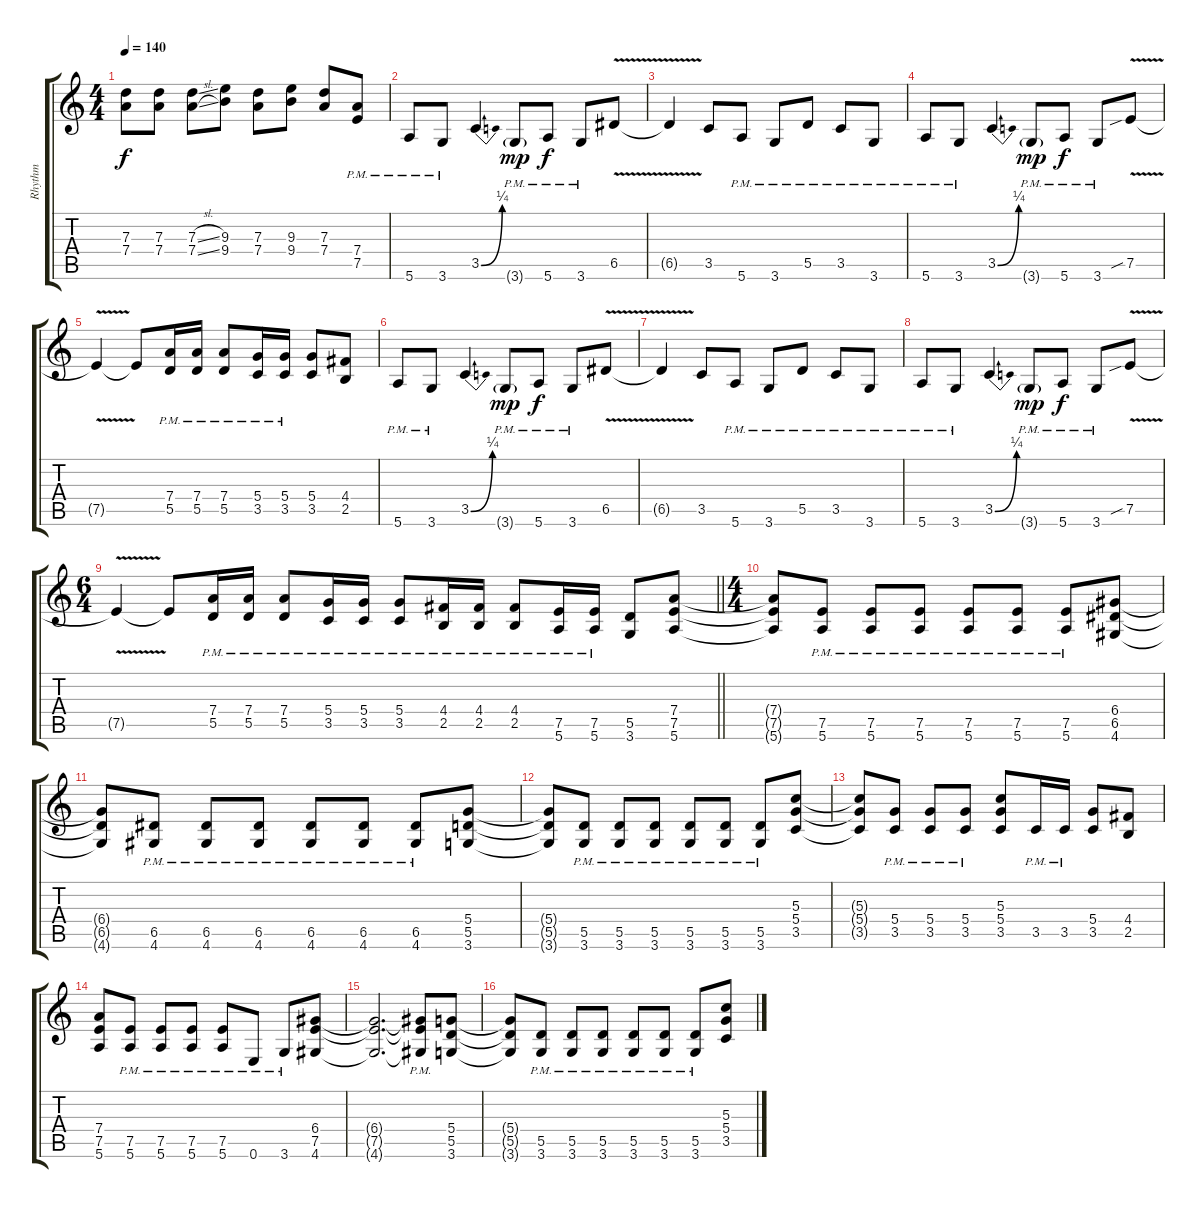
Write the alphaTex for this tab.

\track ("Rhythm" "Rhythm") {instrument overdrivenguitar}
\staff {score tabs}
\tuning (E4 B3 G3 D3 A2 E2) {hide}
\ts (4 4)
\tempo 140
\clef g2
\ks c
(7.3 7.4).8{dy f} (7.3 7.4).8 (7.3{sl} 7.4{sl}).8 (9.3 9.4).8 (7.3 7.4).8 (9.3 9.4).8 (7.3 7.4).8 (7.4{pm} 7.5{pm}).8 |
5.6{pm}.8 3.6{pm}.8 3.5{be (bend 0 0 60 1)}.4 3.6{g pm}.8{dy mp} 5.6{pm}.8{dy f} 3.6{pm}.8 6.5{v}.8 |
6.5{v t}.4 3.5.8 5.6{pm}.8 3.6{pm}.8 5.5{pm}.8 3.5{pm}.8 3.6{pm}.8 |
5.6{pm}.8 3.6{pm}.8 3.5{be (bend 0 0 60 1)}.4 3.6{g pm}.8{dy mp} 5.6{pm}.8{dy f} 3.6{pm}.8 7.5{v sib}.8 |
7.5{t}.4 7.5{t}.8 (7.4{pm} 5.5{pm}).16 (7.4{pm} 5.5{pm}).16 (7.4{pm} 5.5{pm}).8 (5.4{pm} 3.5{pm}).16 (5.4{pm} 3.5{pm}).16 (5.4 3.5).8 (4.4 2.5).8 |
5.6{pm}.8 3.6{pm}.8 3.5{be (bend 0 0 60 1)}.4 3.6{g pm}.8{dy mp} 5.6{pm}.8{dy f} 3.6{pm}.8 6.5{v}.8 |
6.5{v t}.4 3.5.8 5.6{pm}.8 3.6{pm}.8 5.5{pm}.8 3.5{pm}.8 3.6{pm}.8 |
5.6{pm}.8 3.6{pm}.8 3.5{be (bend 0 0 60 1)}.4 3.6{g pm}.8{dy mp} 5.6{pm}.8{dy f} 3.6{pm}.8 7.5{v sib}.8 |
\ts (6 4)
\barLineRight lightlight
7.5{t}.4 7.5{t}.8 (7.4{pm} 5.5{pm}).16 (7.4{pm} 5.5{pm}).16 (7.4{pm} 5.5{pm}).8 (5.4{pm} 3.5{pm}).16 (5.4{pm} 3.5{pm}).16 (5.4{pm} 3.5{pm}).8 (4.4{pm} 2.5{pm}).16 (4.4{pm} 2.5{pm}).16 (4.4{pm} 2.5{pm}).8 (7.5{pm} 5.6).16 (7.5{pm} 5.6).16 (5.5 3.6).8 (7.4 7.5 5.6).8 |
\ts (4 4)
(7.4{t} 7.5{t} 5.6{t}).8 (7.5{pm} 5.6{pm}).8 (7.5{pm} 5.6{pm}).8 (7.5{pm} 5.6{pm}).8 (7.5{pm} 5.6{pm}).8 (7.5{pm} 5.6{pm}).8 (7.5{pm} 5.6{pm}).8 (6.4 6.5 4.6).8 |
(6.4{t} 6.5{t} 4.6{t}).8 (6.5{pm} 4.6{pm}).8 (6.5{pm} 4.6{pm}).8 (6.5{pm} 4.6{pm}).8 (6.5{pm} 4.6{pm}).8 (6.5{pm} 4.6{pm}).8 (6.5{pm} 4.6{pm}).8 (5.4 5.5 3.6).8 |
(5.4{t} 5.5{t} 3.6{t}).8 (5.5{pm} 3.6{pm}).8 (5.5{pm} 3.6{pm}).8 (5.5{pm} 3.6{pm}).8 (5.5{pm} 3.6{pm}).8 (5.5{pm} 3.6{pm}).8 (5.5{pm} 3.6{pm}).8 (5.3 5.4 3.5).8 |
(5.3{t} 5.4{t} 3.5{t}).8 (5.4{pm} 3.5{pm}).8 (5.4{pm} 3.5{pm}).8 (5.4{pm} 3.5{pm}).8 (5.3 5.4 3.5).8 3.5{pm}.16 3.5{pm}.16 (5.4 3.5).8 (4.4 2.5).8 |
(7.4 7.5 5.6).8 (7.5{pm} 5.6{pm}).8 (7.5{pm} 5.6{pm}).8 (7.5{pm} 5.6{pm}).8 (7.5{pm} 5.6{pm}).8 0.6{pm}.8 3.6{pm}.8 (6.4 7.5 4.6).8 |
(6.4{t} 7.5{t} 4.6{t}).2{d} (6.4{t} 7.5{pm t} 4.6{pm t}).8 (5.4 5.5 3.6).8 |
(5.4{t} 5.5{t} 3.6{t}).8 (5.5{pm} 3.6{pm}).8 (5.5{pm} 3.6{pm}).8 (5.5{pm} 3.6{pm}).8 (5.5{pm} 3.6{pm}).8 (5.5{pm} 3.6{pm}).8 (5.5{pm} 3.6{pm}).8 (5.3 5.4 3.5).8
